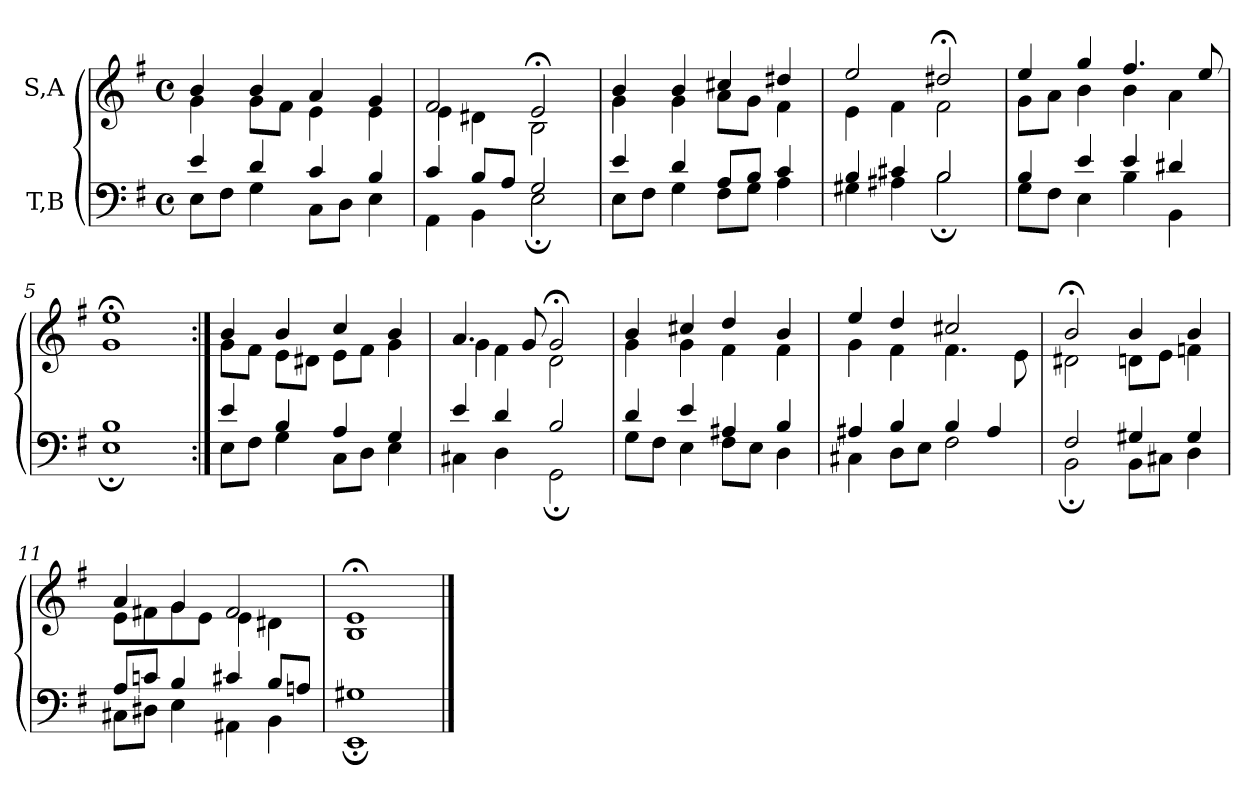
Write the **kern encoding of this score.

**kern	**kern
*part2	*part1
*staff2	*staff1
*I"T,B	*I"S,A
*clefF4	*clefG2
*k[f#]	*k[f#]
*M4/4	*M4/4
*met(c)	*met(c)
=	=
*^	*^
4e	8EL	4b	4g
.	8F#J	.	.
4d	4G	4b	8gL
.	.	.	8f#J
4c	8CL	4a	4e
.	8DJ	.	.
4B	4E	4g	4e
=1	=1	=1	=1
4c	4AA	2f#	4e
8BL	4BB	.	4d#X
8AJ	.	.	.
2G	2E;	2e;<	2B
=2	=2	=2	=2
4e	8EL	4b	4g
.	8F#J	.	.
4d	4G	4b	4g
8AL	8F#L	4cc#X	8aL
8BJ	8GJ	.	8gJ
4c	4A	4dd#X	4f#
=3	=3	=3	=3
4B	4G#X	2ee	4e
4c#X	4A#X	.	4f#
2B	2B;	2dd#X;<	2f#
=4	=4	=4	=4
4B	8GL	4ee	8gL
.	8F#J	.	8aJ
4e	4E	4gg	4b
4e	4B	4.ff#	4b
4d#X	4BB	.	4a
.	.	8ee	.
=5	=5	=5	=5
1B	1E;	1ee;<	1g
=6:|!	=6:|!	=6:|!	=6:|!
4e	8EL	4b	8gL
.	8F#J	.	8f#J
4B	4G	4b	8eL
.	.	.	8d#XJ
4A	8CL	4cc	8eL
.	8DJ	.	8f#J
4G	4E	4b	4g
=7	=7	=7	=7
4e	4C#X	4.a	4g
4d	4D	.	4f#
.	.	8g	.
2B	2GG;	2g;<	2d
=8	=8	=8	=8
4d	8GL	4b	4g
.	8F#J	.	.
4e	4E	4cc#X	4g
4A#X	8F#L	4dd	4f#
.	8EJ	.	.
4B	4D	4b	4f#
=9	=9	=9	=9
4A#X	4C#X	4ee	4g
4B	8DL	4dd	4f#
.	8EJ	.	.
4B	2F#	2cc#X	4.f#
4A#	.	.	.
.	.	.	8e
=10	=10	=10	=10
2F#	2BB;	2b;<	2d#X
4G#X	8BBL	4b	8dnL
.	8C#XJ	.	8eJ
4G#	4D	4b	4fn
=11	=11	=11	=11
8AL	8C#XL	4a	8eL
8cnJ	8D#XJ	.	8f#X
4B	4E	4g	8g
.	.	.	8eJ
4c#X	4AA#X	2f#	4e
8BL	4BB	.	4d#X
8AnJ	.	.	.
=12	=12	=12	=12
1G#X	1EE;	1e;<	1B
*v	*v	*	*
*	*v	*v
==	==
*-	*-
